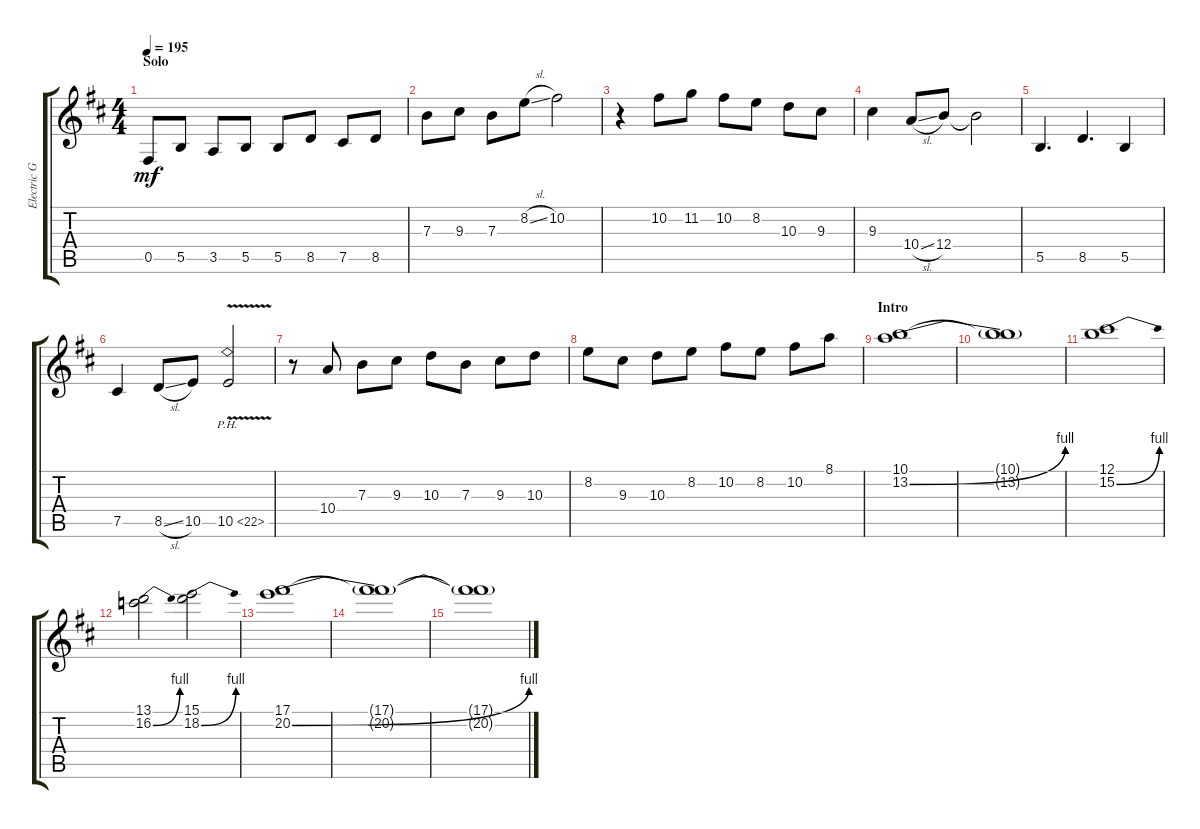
\track ("Electric Guitar 2" "Electric G") {instrument distortionguitar}
\staff {score tabs}
\tuning (Db4 Ab3 E3 B2 Gb2 B1) {hide}
\ts (4 4)
\section ("" "Solo")
\tempo 195
\clef g2
\ks bminor
0.5.8{dy mf} 5.5.8 3.5.8 5.5.8 5.5.8 8.5.8 7.5.8 8.5.8 |
7.3.8 9.3.8 7.3.8 8.2{sl}.8 10.2.2 |
r.4 10.2.8 11.2.8 10.2.8 8.2.8 10.3.8 9.3.8 |
9.3.4 10.4{sl}.8 12.4.8 12.4{t}.2 |
5.5.4{d} 8.5.4{d} 5.5.4 |
7.5.4 8.5{sl}.8 10.5.8 10.5{ph 12 v}.2 |
r.8 10.4.8 7.3.8 9.3.8 10.3.8 7.3.8 9.3.8 10.3.8 |
8.2.8 9.3.8 10.3.8 8.2.8 10.2.8 8.2.8 10.2.8 8.1.8 |
\section ("" "Intro")
(10.1 13.2{be (bend 0 0 60 4)}).1 |
(10.1{t} 13.2{t}).1 |
(12.1 15.2{be (bend 0 0 60 4)}).1 |
(13.1 16.2{be (bend 0 0 60 4)}).2 (15.1 18.2{be (bend 0 0 60 4)}).2 |
(17.1 20.2{be (bend 0 0 60 4)}).1 |
(17.1{t} 20.2{t}).1 |
(17.1{t} 20.2{t}).1
